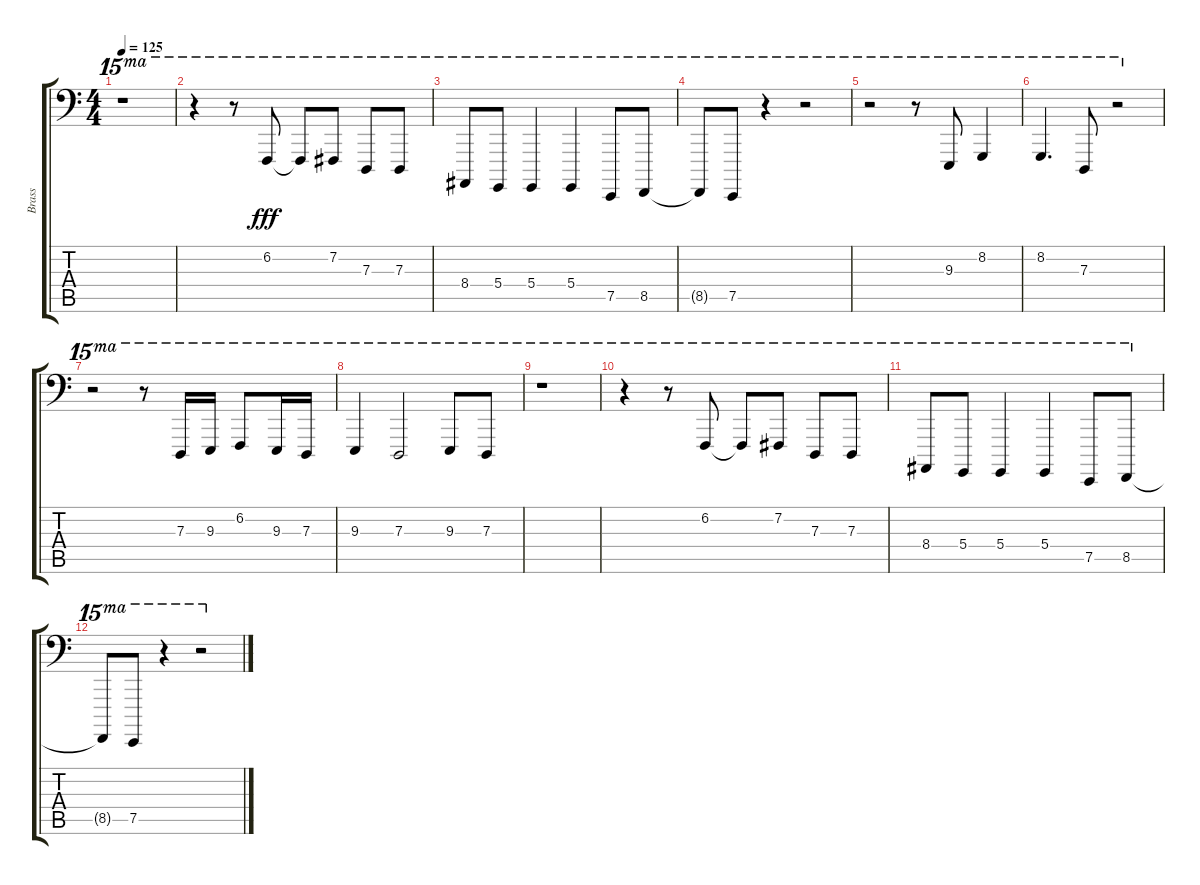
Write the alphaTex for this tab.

\track ("Brass" "Brass") {instrument tenorsax}
\staff {score tabs}
\tuning (E3 B2 G2 D2 A1 E1) {hide}
\ts (4 4)
\tempo 125
\clef f4
\ks c
r.1{ot 15ma dy fff} |
r.4{ot 15ma} r.8{ot 15ma} 6.2.8{ot 15ma} 6.2{t}.8{ot 15ma} 7.2.8{ot 15ma} 7.3.8{ot 15ma} 7.3.8{ot 15ma} |
8.4.8{ot 15ma} 5.4.8{ot 15ma} 5.4.4{ot 15ma} 5.4.4{ot 15ma} 7.5.8{ot 15ma} 8.5.8{ot 15ma} |
8.5{t}.8{ot 15ma} 7.5.8{ot 15ma} r.4{ot 15ma} r.2{ot 15ma} |
r.2{ot 15ma volume 8} r.8{ot 15ma} 9.3.8{ot 15ma} 8.2.4{ot 15ma} |
8.2.4{d ot 15ma} 7.3.8{ot 15ma} r.2{ot 15ma} |
r.2{ot 15ma} r.8{ot 15ma} 7.3.16{ot 15ma} 9.3.16{ot 15ma} 6.2.8{ot 15ma} 9.3.16{ot 15ma} 7.3.16{ot 15ma} |
9.3.4{ot 15ma} 7.3.2{ot 15ma} 9.3.8{ot 15ma} 7.3.8{ot 15ma} |
r.1{ot 15ma volume 0} |
r.4{ot 15ma} r.8{ot 15ma} 6.2.8{ot 15ma} 6.2{t}.8{ot 15ma} 7.2.8{ot 15ma} 7.3.8{ot 15ma} 7.3.8{ot 15ma} |
8.4.8{ot 15ma} 5.4.8{ot 15ma} 5.4.4{ot 15ma} 5.4.4{ot 15ma} 7.5.8{ot 15ma} 8.5.8{ot 15ma} |
8.5{t}.8{ot 15ma} 7.5.8{ot 15ma} r.4{ot 15ma} r.2{ot 15ma}
